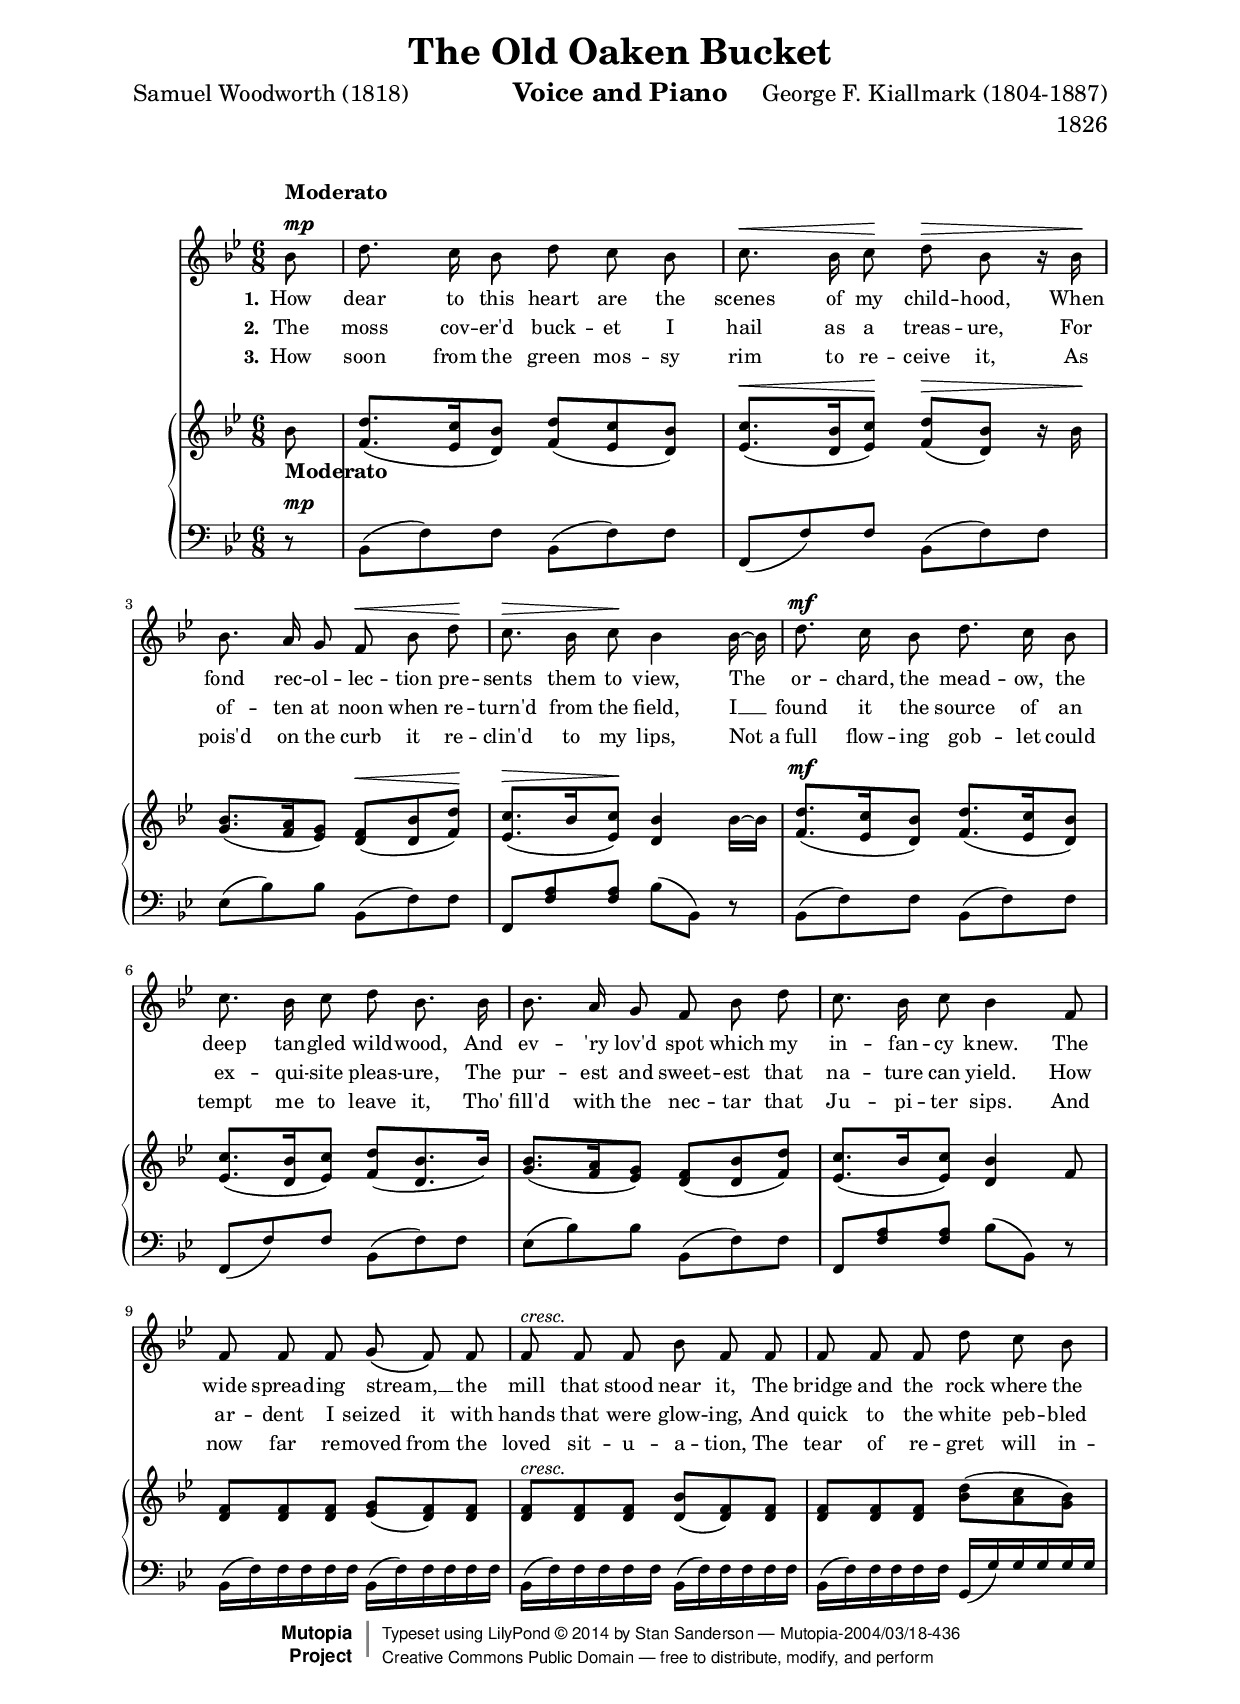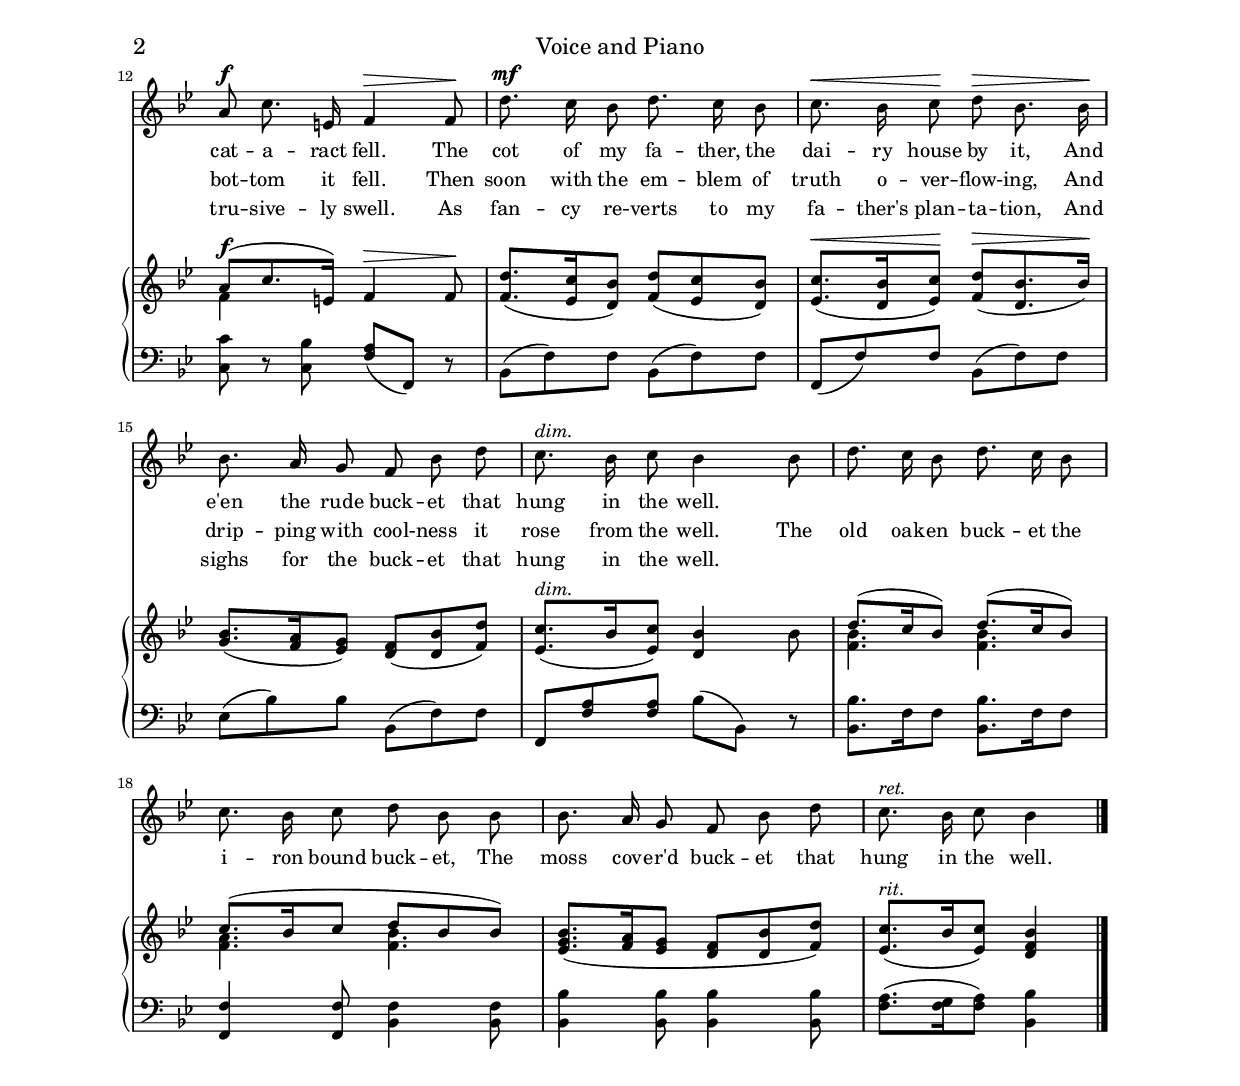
\version "2.18.0"
\include "english.ly"

\header {
  title = "The Old Oaken Bucket"
  composer = "George F. Kiallmark (1804-1887)"
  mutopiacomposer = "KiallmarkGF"
  poet = "Samuel Woodworth (1818)"
  instrument = "Voice and Piano"
  opus = "1826"
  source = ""
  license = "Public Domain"
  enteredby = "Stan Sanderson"
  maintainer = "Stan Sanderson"
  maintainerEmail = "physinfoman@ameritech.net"
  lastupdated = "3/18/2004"
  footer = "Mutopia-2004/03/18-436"
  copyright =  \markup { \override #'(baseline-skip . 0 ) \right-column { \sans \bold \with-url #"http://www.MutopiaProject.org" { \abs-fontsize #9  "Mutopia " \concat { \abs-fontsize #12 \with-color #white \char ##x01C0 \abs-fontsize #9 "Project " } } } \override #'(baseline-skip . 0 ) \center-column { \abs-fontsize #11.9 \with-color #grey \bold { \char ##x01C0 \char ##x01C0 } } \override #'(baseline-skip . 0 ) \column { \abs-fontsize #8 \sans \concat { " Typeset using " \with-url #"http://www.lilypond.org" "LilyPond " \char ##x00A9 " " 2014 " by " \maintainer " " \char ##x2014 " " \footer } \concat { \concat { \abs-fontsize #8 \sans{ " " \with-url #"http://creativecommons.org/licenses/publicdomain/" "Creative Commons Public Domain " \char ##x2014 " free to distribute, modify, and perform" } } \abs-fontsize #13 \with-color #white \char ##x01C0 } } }
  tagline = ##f
}

\paper {
  top-margin = 8\mm
  top-markup-spacing.basic-distance = #6
  markup-system-spacing #'padding = #5
  markup-markup-spacing #'padding = #1
  last-bottom-spacing.basic-distance = #12
  top-system-spacing.basic-distance = #12
  bottom-margin = 10\mm
  line-width = 165\mm
}

melody = \relative c'' {
  \key bf\major \time 6/8
  \partial 8 bf8^\markup {\column {\bold \large "Moderato" \dynamic mp }}
  %% 1-3
  d8. c16 bf8 d c bf | c8.^\< bf16 c8\! d^\> bf r16 bf16\! |
  bf8. a16 g8 f^\< bf d\! |
  %% 4-6
  c8.^\> bf16 c8\! bf4 bf16 ~ bf | d8.^\mf c16 bf8 d8. c16 bf8 |
  c8. bf16 c8 d bf8. bf16 |
  %% 7-9
  bf8. a16 g8 f bf d | c8. bf16 c8 bf4 f8 |
  f f f g\( f\) f |
  %% 10-12
  f^\markup {\italic "cresc."} f f bf f f | f f f d' c bf |
  a^\f c8. e,16 f4^\> f8\! |
  %% 13-15
  d'8.^\mf c16 bf8 d8. c16 bf8 | c8.^\< bf16 c8\! d^\> bf8. bf16\!
  bf8. a16 g8 f bf d |
  %% 16-18
  c8.^\markup {\italic "dim."} bf16 c8 bf4 bf8 | d8. c16 bf8 d8. c16 bf8 |
  c8. bf16 c8 d bf bf |
  %% 19-20
  bf8. a16 g8 f bf d | c8.^\markup {\italic "ret."} bf16 c8 bf4 \bar "|."
}

textA = \lyricmode {
  How dear to this heart are the scenes of my child -- hood,
  When fond rec -- ol -- lec -- tion pre -- sents them to view,
  The or -- chard, the mead -- ow, the deep tan -- gled wild -- wood,
  And ev -- _'ry lov'd spot which my in -- fan -- cy knew.
  The wide spread -- ing stream, __ _ the mill that stood near it,
  The bridge and the rock where the cat -- a -- ract fell.
  The cot of my fa -- ther, the dai -- ry house by it,
  And e'en the rude buck -- et that hung in the well.
}

textB = \lyricmode {
  The moss cov -- er'd buck -- et I hail as a treas -- ure,
  For of -- ten at noon when re -- turn'd from the field,
  I __ found it the source of an ex -- qui -- site pleas -- ure,
  The pur -- est and sweet -- est that na -- ture can yield.
  How ar -- dent I seized it with hands that were glow -- ing,
  And quick to the white peb -- bled bot -- tom it fell.
  Then soon with the em -- blem of truth o -- ver -- flow -- ing,
  And drip -- ping with cool -- ness it rose from the well.
  %% chorus
  The old oak -- en buck -- et the i -- ron bound buck -- et,
  The moss cov -- er'd buck -- et that hung in the well.

}

textC = \lyricmode {
  How soon from the green mos -- sy rim to re -- ceive it,
  As pois'd on the curb it re -- clin'd to my lips,
  Not_a full flow -- ing gob -- let could tempt me to leave it,
  Tho' fill'd with the nec -- tar that Ju -- pi -- ter sips.
  And now far re -- moved from the loved sit -- u -- a -- tion,
  The tear of re -- gret will in -- tru -- sive -- ly swell.
  As fan -- cy re -- verts to my fa -- ther's plan -- ta -- tion,
  And sighs for the buck -- et that hung in the well.
}

upper = \relative c'' {
  \key bf\major \time 6/8
  \partial 8 bf8_\markup {\column {\bold \large "Moderato" \dynamic mp }}
  %% 1-3
  <d f,>8.( <c ef,>16 <bf d,>8) <d f,>( <c ef,> <bf d,>) |
  <c ef,>8.^\<( <bf d,>16 <c ef,>8\!) <d f,>^\>( <bf d,>) r16 bf16\! |
  <bf g>8.( <a f>16 <g ef>8) <f d>^\<( <bf d,> <d f,>\!) |
  %% 4-6
  <c ef,>8.^\>( bf16 <c ef,>8\!) <bf d,>4 bf16 ~ bf |
  <d f,>8.^\mf( <c ef,>16 <bf d,>8) <d f,>8.( <c ef,>16 <bf d,>8) |
  <c ef,>8.( <bf d,>16 <c ef,>8) <d f,>( <bf d,>8. bf16) |
  %% 7-9
  <bf g>8.( <a f>16 <g ef>8) <f d>( <bf d,> <d f,>) |
  <c ef,>8.( bf16 <c ef,>8) <bf d,>4 f8 |
  <f d> <f d> <f d> <g ef>( <f d>) <f d> |
  %% 10-12
  <f d>^\markup {\italic "cresc."} <f d> <f d> <bf d,>( <f d>) <f d> |
  <f d> <f d> <f d> <d' bf>( <c a> <bf g>) |
  <<{a^\f( c8. e,16)}\\{f4}>> f4^\> f8\! |
  %% 13-15
  <d' f,>8.( <c ef,>16 <bf d,>8) <d f,>( <c ef,> <bf d,>) |
  <c ef,>8.^\<( <bf d,>16 <c ef,>8\!) <d f,>^\>( <bf d,>8.  bf16\!) |
  <bf g>8.( <a f>16 <g ef>8) <f d>( <bf d,> <d f,>) |
  %% 16-18
  <c ef,>8.^\markup {\italic "dim."}( bf16 <c ef,>8) <bf d,>4 bf8 |
  <<{d8.( c16 bf8) d8.( c16 bf8)}\\{<bf f>4. <bf f>4.}>> |
  <<{c8.( bf16 c8 d bf bf)}\\{<a f>4. <bf f>4.}>>
  %% 19-20
  <bf g ef>8.( <a f>16 <g ef>8 <f d> <bf d,> <d f,>) |
  <c ef,>8.^\markup {\italic "rit."}( bf16 <c ef,>8) <bf f d>4
}

lower = \relative c {
  \key bf\major \time 6/8
  r8
  %% 1-3
  bf8( f') f bf,( f') f | f,( f') f bf,( f') f | ef( bf') bf bf,( f') f |
  %% 4-6
  f,8 <f'a> <f a> bf( bf,) r | bf( f') f bf,( f') f | f,( f') f bf,( f') f |
  %% 7-9
  ef( bf') bf bf,( f') f | f, <f'a> <f a> bf( bf,) r |
  bf16( f') f f f f bf,( f') f f f f |
  %% 10-12
  bf,16( f') f f f f bf,( f') f f f f | bf,16( f') f f f f g,( g') g g g g |
  <c c,>8 r <bf c,> <a f>( f,) r |
  %% 13-15
  bf8( f') f bf,( f') f | f,( f') f bf,( f') f | ef( bf') bf bf,( f') f |
  %% 16-18
  f,8 <f'a> <f a> bf( bf,) r | <bf bf'>8. f'16 f8 <bf, bf'>8. f'16 f8 |
  <f f,>4 <f f,>8 <f bf,>4 <f bf,>8 |
  %% 19-20
  <bf bf,>4 <bf bf,>8 <bf bf,>4 <bf bf,>8 | <a f>8.( <g f>16 <a f>8) <bf bf,>4
}

\score {
  <<
    \context Voice = "mel" {
      \autoBeamOff
      \melody
    }
    \lyricsto mel  \new Lyrics  { \set stanza = "1." \textA }
    \lyricsto mel  \new Lyrics  { \set stanza = "2." \textB }
    \lyricsto mel  \new Lyrics  { \set stanza = "3." \textC }

    \context PianoStaff <<
      \context Staff = "upper" \upper
      \context Staff = "lower" <<
        \clef bass
        \lower
      >>
    >>

  >>
  \layout {
    indent = 8\mm
    #(layout-set-staff-size 16)
  }

  \midi {
    \tempo 4 = 90
  }
}
